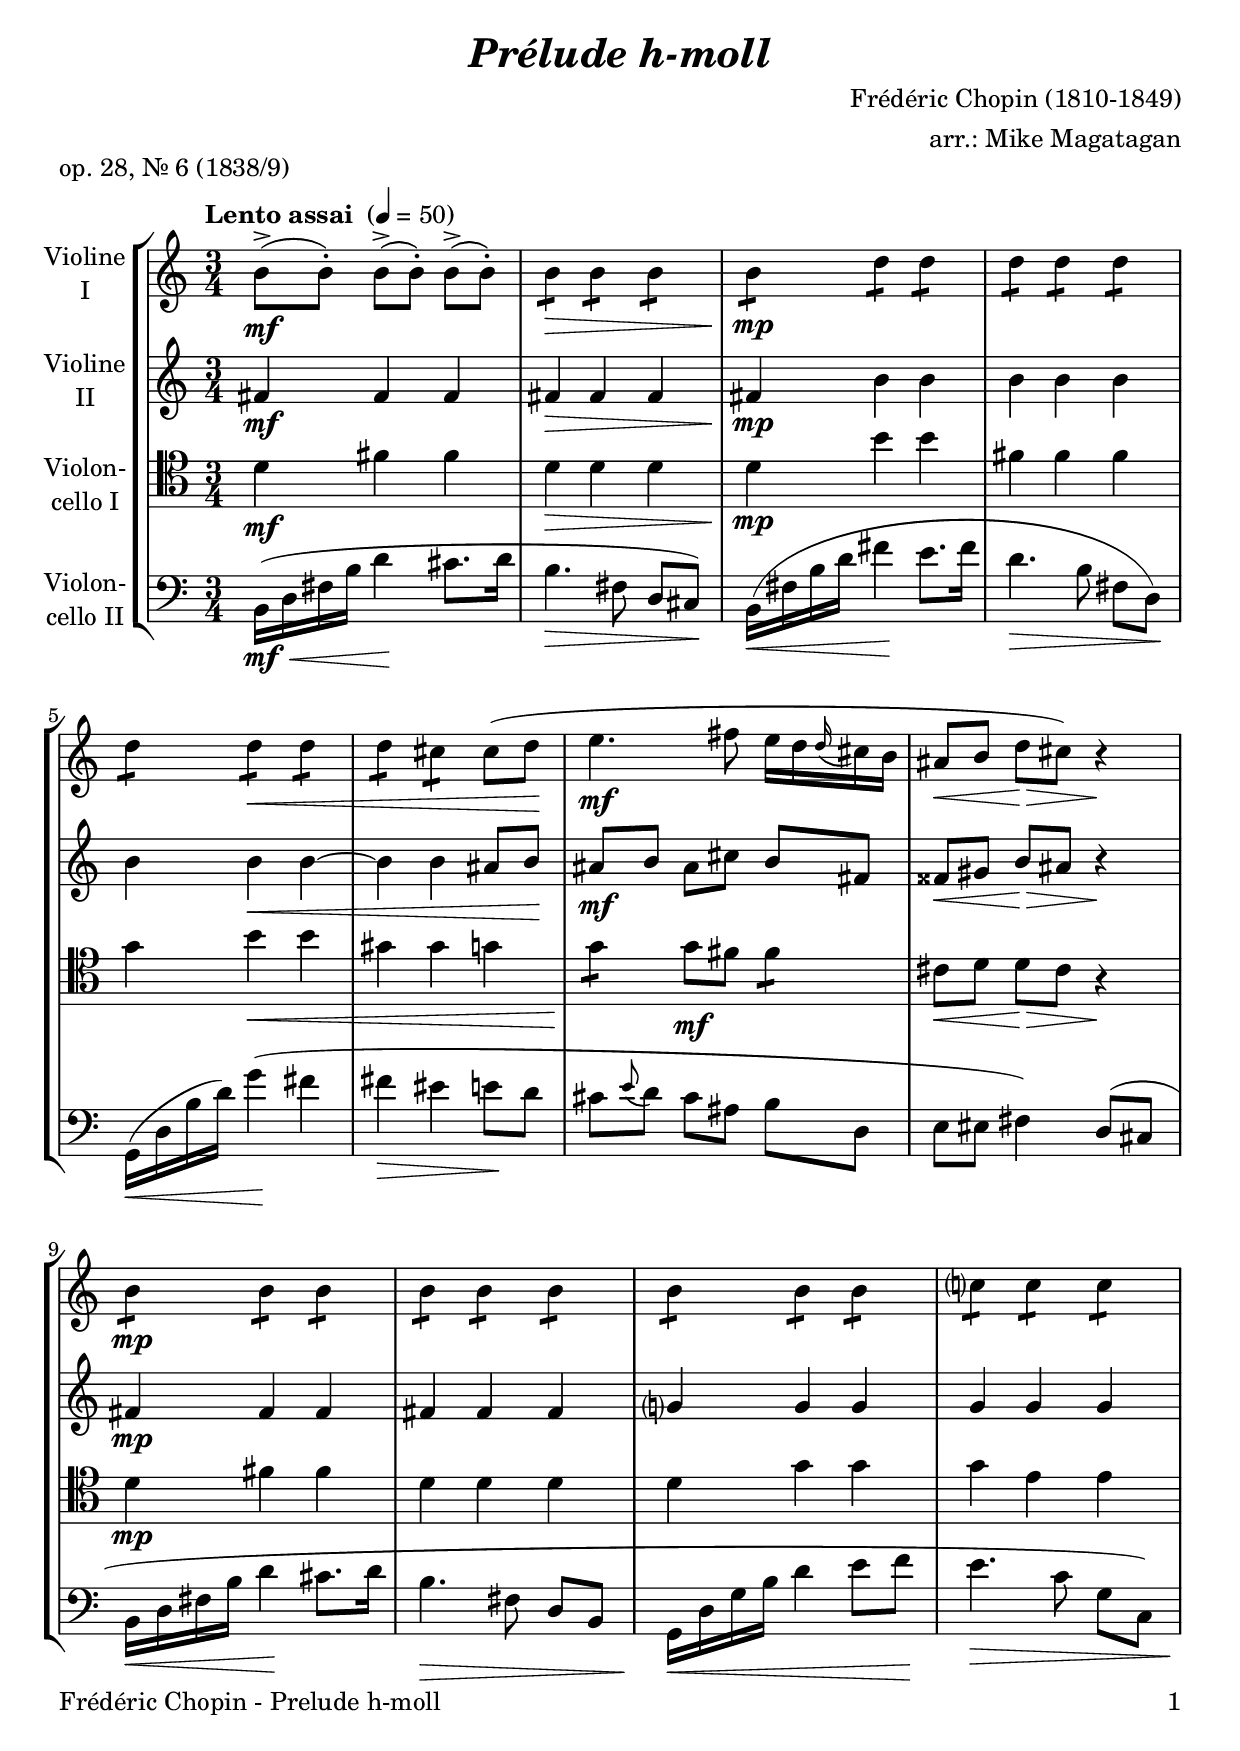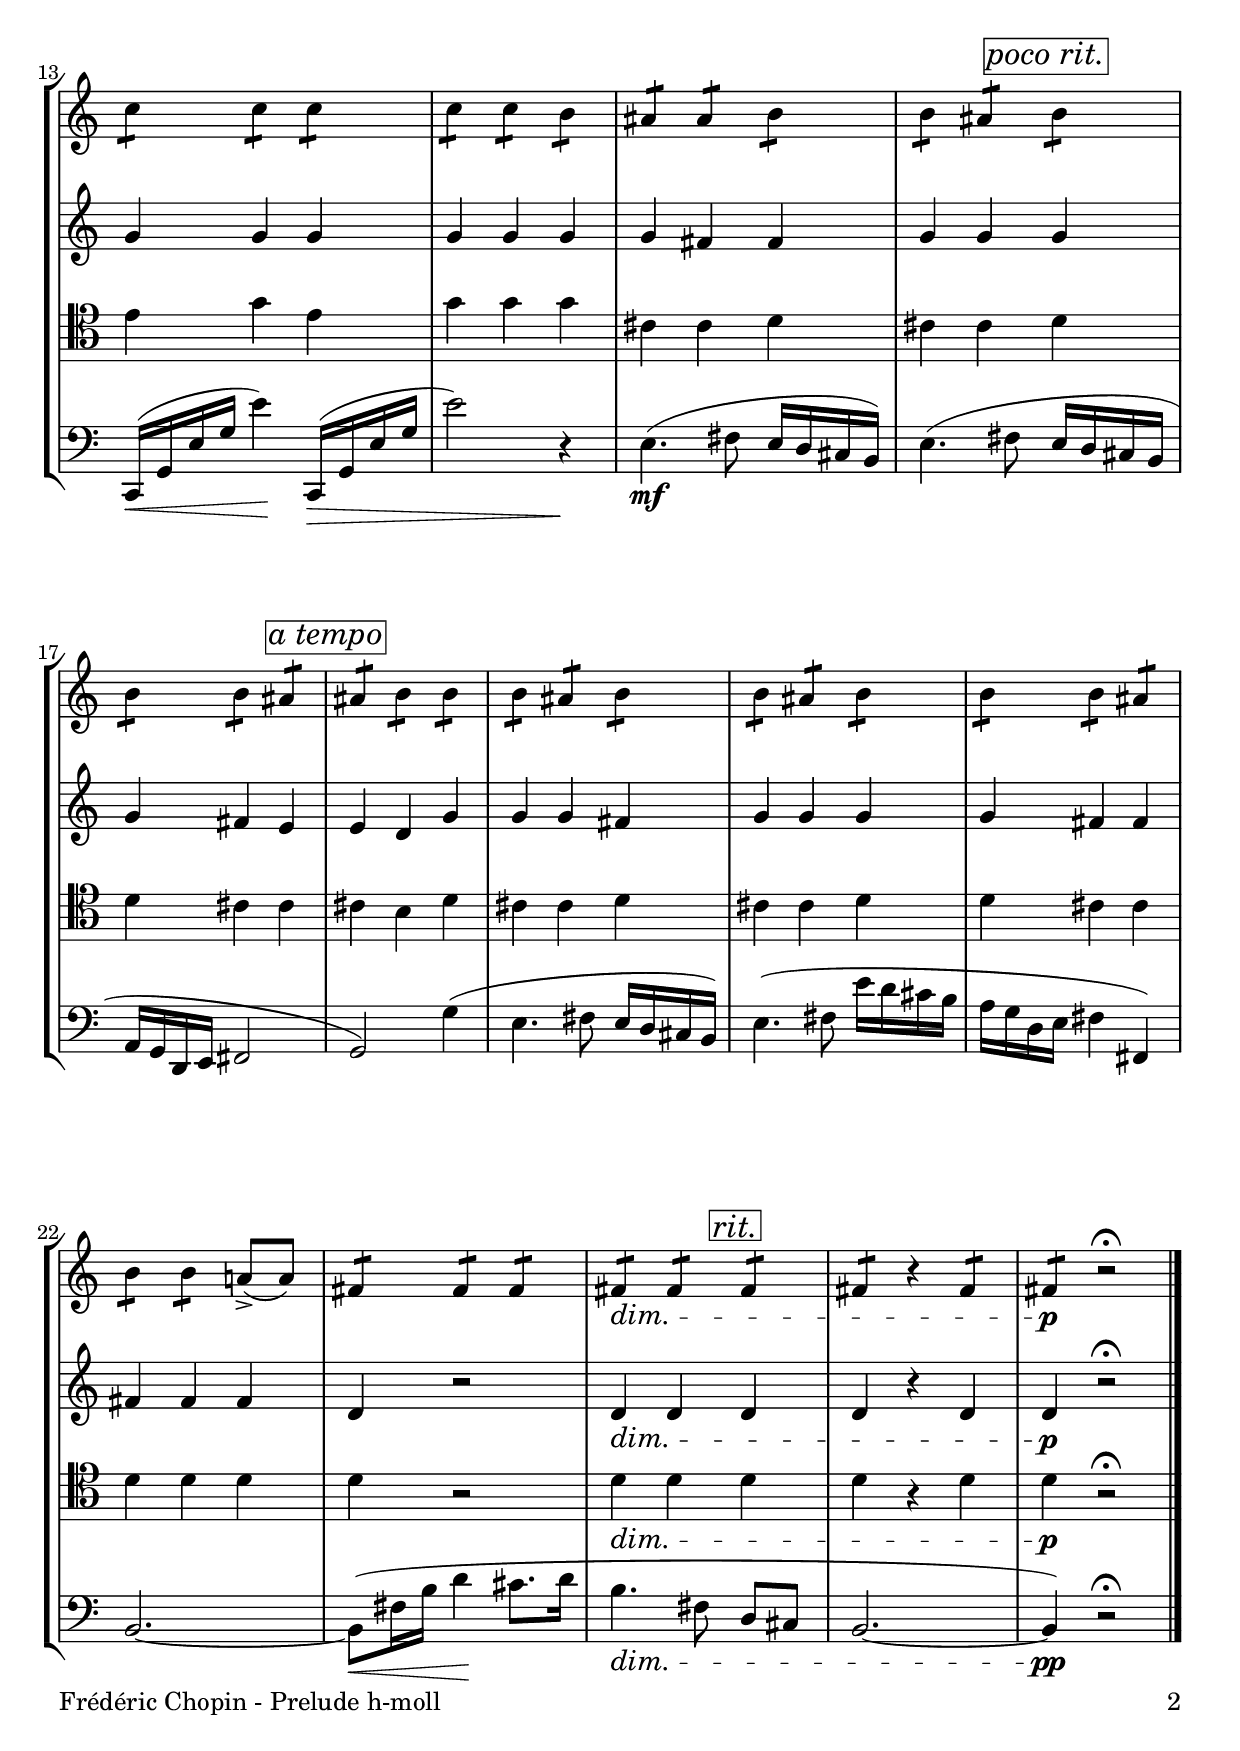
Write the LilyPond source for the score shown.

\version "2.24.1"
\include "deutsch.ly"

#(set-global-staff-size 22)

\header {
  title     = \markup \bold \italic "Prélude h-moll"
  composer  = "Frédéric Chopin (1810-1849)"
  arranger  = "arr.: Mike Magatagan"
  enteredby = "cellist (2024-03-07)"
  piece = "op. 28, Nr. 6 (1838/9)"
}

voiceconsts = {
  \key a \minor
  \clef "treble"
  \time 3/4
%  \numericTimeSignature
  \compressEmptyMeasures
% Set default beaming for all staves
  \set Timing.beamExceptions = #'()
  \set Timing.baseMoment     = #(ly:make-moment 1 4)
  \set Timing.beatStructure  = #'(1 1 1)
  \tempo "Lento assai " 4=50
}

mist = "string ensemble 1"
mivl = "violin"
miba = "cello"

atem = \mark \markup \box \italic "a tempo"
daca = \mark \markup \box \italic "D.C."
prit = \mark \markup \box \italic "poco rit."
rit  = \mark \markup \box \italic "rit."

va = \relative c'' {
 \voiceconsts

 h8(->\mf h)-. h(-> h)-. h(-> h)-.
 \repeat tremolo 2 h\> \repeat tremolo 2 h \repeat tremolo 2 h
 \repeat tremolo 2 h\!\mp \repeat tremolo 2 d \repeat tremolo 2 d
 \repeat tremolo 2 d \repeat tremolo 2 d \repeat tremolo 2 d

 \repeat tremolo 2 d \repeat tremolo 2 d\< \repeat tremolo 2 d
 \repeat tremolo 2 d \repeat tremolo 2 cis cis( d\!
 e4.\mf fis8 e16 d \appoggiatura d cis h
 ais8\< h d\!\> cis) r4\!

 \repeat tremolo 2 h8\mp \repeat tremolo 2 h \repeat tremolo 2 h
 \repeat tremolo 2 h \repeat tremolo 2 h \repeat tremolo 2 h
 \repeat tremolo 2 h \repeat tremolo 2 h \repeat tremolo 2 h
 \repeat tremolo 2 c? \repeat tremolo 2 c \repeat tremolo 2 c

 \repeat tremolo 2 c \repeat tremolo 2 c \repeat tremolo 2 c
 \repeat tremolo 2 c \repeat tremolo 2 c \repeat tremolo 2 h
 \repeat tremolo 2 ais \repeat tremolo 2 ais \repeat tremolo 2 h
 \repeat tremolo 2 h \repeat tremolo 2 ais \prit \repeat tremolo 2 h

 \repeat tremolo 2 h \repeat tremolo 2 h \repeat tremolo 2 ais \atem
 \repeat tremolo 2 ais \repeat tremolo 2 h \repeat tremolo 2 h
 \repeat tremolo 2 h \repeat tremolo 2 ais \repeat tremolo 2 h
 \repeat tremolo 2 h \repeat tremolo 2 ais \repeat tremolo 2 h

 \repeat tremolo 2 h \repeat tremolo 2 h \repeat tremolo 2 ais
 \repeat tremolo 2 h \repeat tremolo 2 h a!(-> a)
 \repeat tremolo 2 fis \repeat tremolo 2 fis \repeat tremolo 2 fis
 \repeat tremolo 2 fis\dim \repeat tremolo 2 fis \rit \repeat tremolo 2 fis
 \repeat tremolo 2 fis r4 \repeat tremolo 2 fis8
 \repeat tremolo 2 fis\p r2\fermata \bar "|."
}

vb = \relative c' {
 \voiceconsts

 fis4\mf fis fis
 fis\> fis fis
 fis\!\mp h h
 h h h

 h h\< h~
 h h ais8 h\!
 ais\mf h ais cis h fis
 fisis\< gis h\!\> ais r4\!

 fis\mp fis fis
 fis fis fis
 g? g g
 g g g

 g g g
 g g g
 g fis fis
 g g \prit g

 g fis e \atem
 e d g
 g g fis
 g g g
 g fis fis
 fis fis fis
 d r2
 d4\dim d \rit d
 d r d
 d\p r2\fermata \bar "|."
}

vc = \relative c' {
 \voiceconsts
 \clef "tenor"

 d4\mf fis fis
 d\> d d
 d\!\mp h' h
 fis fis fis

 g h\< h
 gis gis g
 \repeat tremolo 2 g8\! g\mf fis \repeat tremolo 2 fis
 cis\< d d\!\> cis r4\!

 d\mp fis fis
 d d d
 d g g
 g e e

 e g e
 g g g
 cis, cis d
 cis cis \prit d

 d cis cis \atem
 cis h d
 cis cis d
 cis cis d

 d cis cis
 d d d
 d r2
 d4\dim d \rit d
 d r d
 d\p r2\fermata \bar "|."
}

vd = \relative c {
 \voiceconsts
 \clef "bass"

 h16(\mf\< d fis h d4\! cis8. d16
 h4.\> fis8 d cis)\!
 h16(\< fis' h d fis4\! e8. fis16

 d4.\> h8 fis d)\!
 g,16(\< d' h' d) g4(\! fis
 fis\> eis e8\! d
 cis \appoggiatura e d cis ais h d,

 e eis fis4) d8( cis
 h16\< d fis h d4\! cis8. d16
 h4.\> fis8 d h

 g16\!\< d' g h d4 e8 f\!
 e4.\> c8 g c,)
 c,16(\< g' e' g e'4)\! c,,16(\> g' e' g
 e'2) r4\!

 e,4.(\mf fis8 e16 d cis h)
 e4.( fis8 \prit e16 d cis h
 a g d e fis2 \atem
 g) g'4(

 e4. fis8 e16 d cis h)
 e4.( fis8 e'16 d cis h
 a g d e fis4 fis,)
 h2.~
 h8(\< fis'16 h d4\! cis8. d16
 h4.\dim fis8 \rit d cis
 h2.~
 h4)\pp r2\fermata \bar "|."
}


music = \new StaffGroup <<
      \new Staff {
	\set Staff.midiInstrument = \mivl
	\set Staff.instrumentName = \markup \center-column { "Violine" "I" }
	\transpose a a { \va }
      }

      \new Staff {
	\set Staff.midiInstrument = \mivl
	\set Staff.instrumentName = \markup \center-column { "Violine" "II" }
	\transpose a a { \vb }
      }

      \new Staff {
	\set Staff.midiInstrument = \miba
	\set Staff.instrumentName = \markup \center-column { "Violon-" "cello I" }
	\transpose a a { \vc }
      }

      \new Staff {
	\set Staff.midiInstrument = \miba
	\set Staff.instrumentName = \markup \center-column { "Violon-" "cello II" }
	\transpose a a { \vd }
      }
>>

\book {
   \paper {
    print-page-number = ##t
    print-first-page-number = ##t
    ragged-last-bottom = ##f
    oddHeaderMarkup = \markup \null
    evenHeaderMarkup = \markup \null
    oddFooterMarkup = \markup {
      \fill-line {
        \if \should-print-page-number
        "Frédéric Chopin - Prelude h-moll" \fromproperty #'page:page-number-string
      }
    }
    evenFooterMarkup = \oddFooterMarkup
  } \score {
    \music
    \layout {}
  }

  \score {
    \unfoldRepeats \music

    \midi {
      \context {
        \Score
      }
    }
  }
}